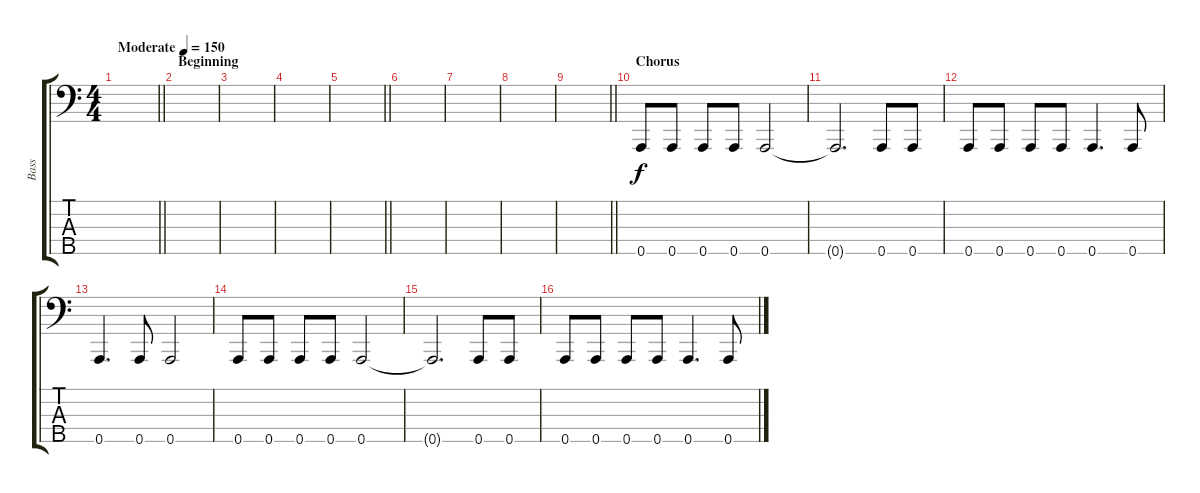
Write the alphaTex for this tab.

\track ("Bass" "Bass") {instrument electricbasspick}
\staff {score tabs}
\tuning (G2 D2 A1 E1 A0) {hide}
\ts (4 4)
\tempo (150 "Moderate")
\clef f4
\barLineRight lightlight
\ks c
|
\section ("" "Beginning")
|
|
|
\barLineRight lightlight
|
|
|
|
\barLineRight lightlight
|
\section ("" "Chorus")
0.5.8 0.5.8 0.5.8 0.5.8 0.5.2 |
0.5{t}.2{d} 0.5.8 0.5.8 |
0.5.8 0.5.8 0.5.8 0.5.8 0.5.4{d} 0.5.8 |
0.5.4{d} 0.5.8 0.5.2 |
0.5.8 0.5.8 0.5.8 0.5.8 0.5.2 |
0.5{t}.2{d} 0.5.8 0.5.8 |
0.5.8 0.5.8 0.5.8 0.5.8 0.5.4{d} 0.5.8
